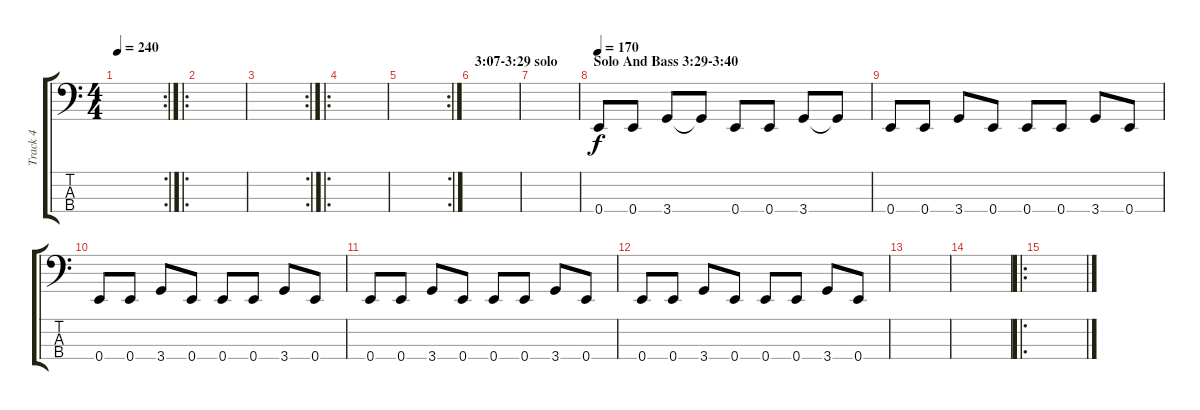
\track ("Track 4" "Track 4") {instrument fretlessbass}
\staff {score tabs}
\tuning (G2 D2 A1 E1) {hide}
\rc 2
\ts (4 4)
\tempo 240
\clef f4
\ks c
|
\ro
|
\rc 2
|
\ro
|
\rc 2
|
\section ("" "3:07-3:29 solo")
|
|
\section ("" "Solo And Bass 3:29-3:40")
\tempo 170
0.4.8 0.4.8 3.4.8 3.4{t}.8 0.4.8 0.4.8 3.4.8 3.4{t}.8 |
0.4.8 0.4.8 3.4.8 0.4.8 0.4.8 0.4.8 3.4.8 0.4.8 |
0.4.8 0.4.8 3.4.8 0.4.8 0.4.8 0.4.8 3.4.8 0.4.8 |
0.4.8 0.4.8 3.4.8 0.4.8 0.4.8 0.4.8 3.4.8 0.4.8 |
0.4.8 0.4.8 3.4.8 0.4.8 0.4.8 0.4.8 3.4.8 0.4.8 |
|
|
\ro
